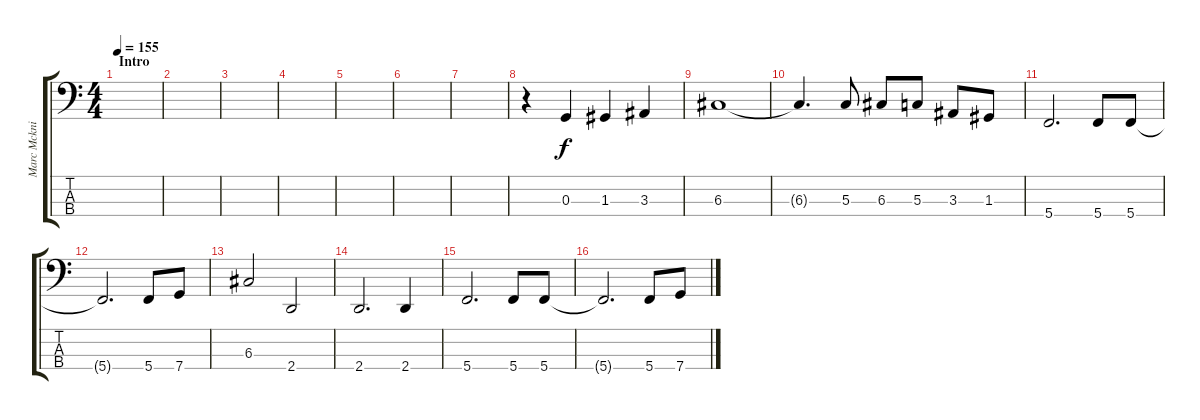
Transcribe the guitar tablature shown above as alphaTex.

\track ("Marc Mcknight" "Marc Mckni") {instrument electricbassfinger}
\staff {score tabs}
\tuning (F2 C2 G1 C1) {hide}
\ts (4 4)
\section ("" "Intro")
\tempo 155
\clef f4
\ks c
|
|
|
|
|
|
|
r.4 0.3.4 1.3.4 3.3.4 |
6.3.1 |
6.3{t}.4{d} 5.3.8 6.3.8 5.3.8 3.3.8 1.3.8 |
5.4.2{d} 5.4.8 5.4.8 |
5.4{t}.2{d} 5.4.8 7.4.8 |
6.3.2 2.4.2 |
2.4.2{d} 2.4.4 |
5.4.2{d} 5.4.8 5.4.8 |
5.4{t}.2{d} 5.4.8 7.4.8
